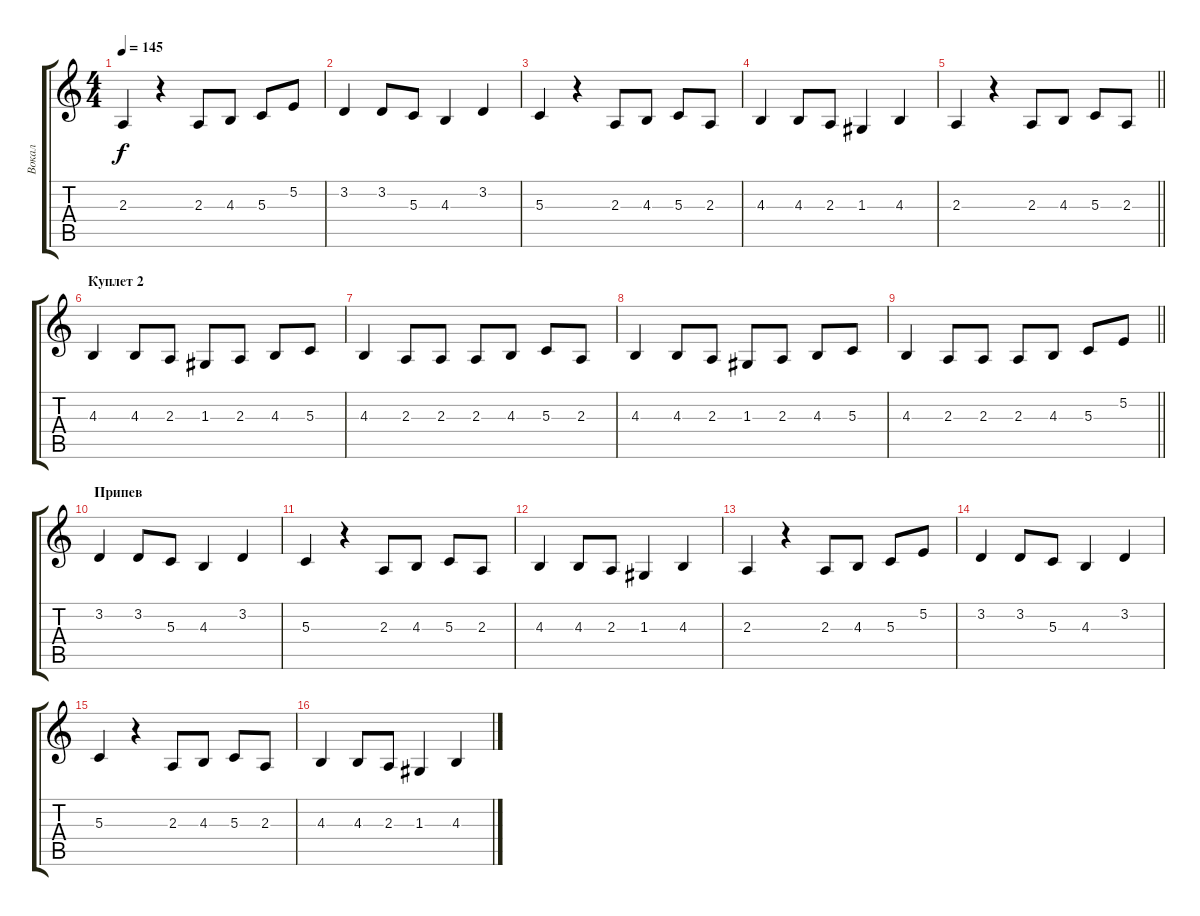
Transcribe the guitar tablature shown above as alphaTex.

\track ("Вокал" "Вокал") {instrument tenorsax}
\staff {score tabs}
\tuning (E4 B3 G3 D3 A2 E2) {hide}
\ts (4 4)
\tempo 145
\clef g2
\ks c
2.3.4{dy f} r.4 2.3.8 4.3.8 5.3.8 5.2.8 |
3.2.4 3.2.8 5.3.8 4.3.4 3.2.4 |
5.3.4 r.4 2.3.8 4.3.8 5.3.8 2.3.8 |
4.3.4 4.3.8 2.3.8 1.3.4 4.3.4 |
\barLineRight lightlight
2.3.4 r.4 2.3.8 4.3.8 5.3.8 2.3.8 |
\section ("" "Куплет 2")
4.3.4 4.3.8 2.3.8 1.3.8 2.3.8 4.3.8 5.3.8 |
4.3.4 2.3.8 2.3.8 2.3.8 4.3.8 5.3.8 2.3.8 |
4.3.4 4.3.8 2.3.8 1.3.8 2.3.8 4.3.8 5.3.8 |
\barLineRight lightlight
4.3.4 2.3.8 2.3.8 2.3.8 4.3.8 5.3.8 5.2.8 |
\section ("" "Припев")
3.2.4 3.2.8 5.3.8 4.3.4 3.2.4 |
5.3.4 r.4 2.3.8 4.3.8 5.3.8 2.3.8 |
4.3.4 4.3.8 2.3.8 1.3.4 4.3.4 |
2.3.4 r.4 2.3.8 4.3.8 5.3.8 5.2.8 |
3.2.4 3.2.8 5.3.8 4.3.4 3.2.4 |
5.3.4 r.4 2.3.8 4.3.8 5.3.8 2.3.8 |
4.3.4 4.3.8 2.3.8 1.3.4 4.3.4
